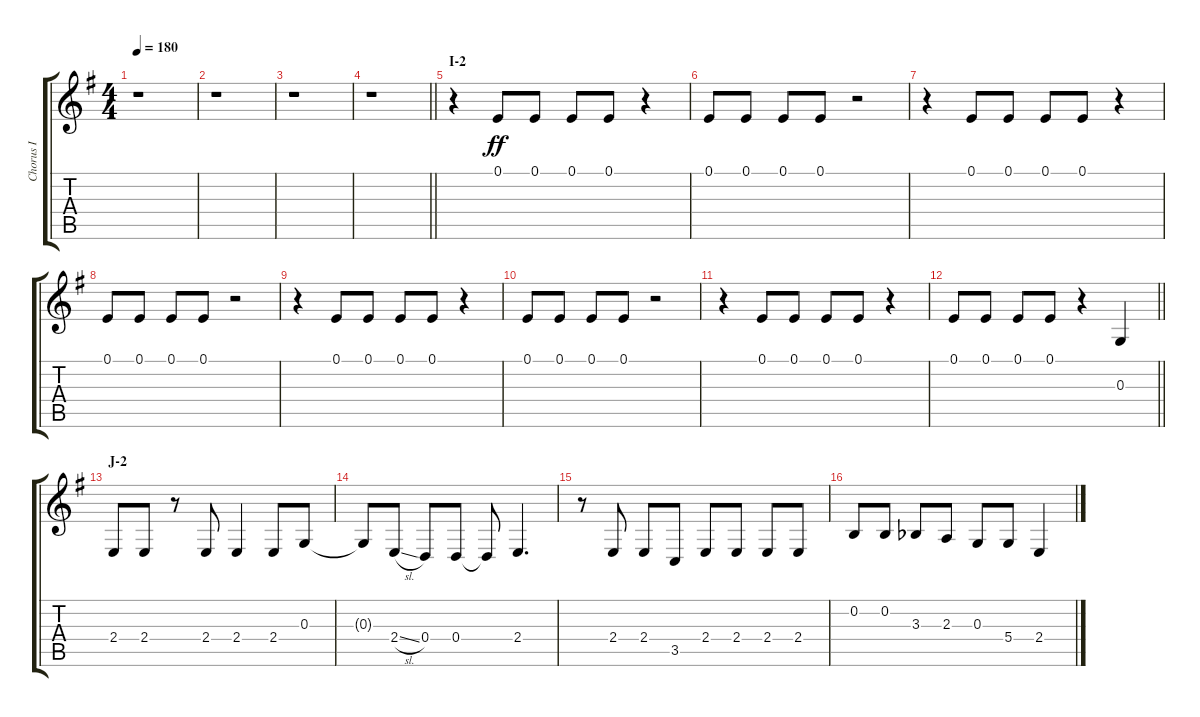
\track ("Chorus I" "Chorus I") {instrument voiceoohs}
\staff {score tabs}
\tuning (E4 B3 G3 D3 A2 E2) {hide}
\ts (4 4)
\tempo 180
\clef g2
\ks g
r.1{dy ff} |
r.1 |
r.1 |
\barLineRight lightlight
r.1 |
\section ("" "I-2")
r.4 0.1.8 0.1.8 0.1.8 0.1.8 r.4 |
0.1.8 0.1.8 0.1.8 0.1.8 r.2 |
r.4 0.1.8 0.1.8 0.1.8 0.1.8 r.4 |
0.1.8 0.1.8 0.1.8 0.1.8 r.2 |
r.4 0.1.8 0.1.8 0.1.8 0.1.8 r.4 |
0.1.8 0.1.8 0.1.8 0.1.8 r.2 |
r.4 0.1.8 0.1.8 0.1.8 0.1.8 r.4 |
\barLineRight lightlight
0.1.8 0.1.8 0.1.8 0.1.8 r.4 0.3.4 |
\section ("" "J-2")
2.4.8 2.4.8 r.8 2.4.8 2.4.4 2.4.8 0.3.8 |
0.3{t}.8 2.4{sl}.8 0.4.8 0.4.8 0.4{t}.8 2.4.4{d} |
r.8 2.4.8 2.4.8 3.5.8 2.4.8 2.4.8 2.4.8 2.4.8 |
0.2.8 0.2.8 3.3{acc b}.8 2.3.8 0.3.8 5.4.8 2.4.4
